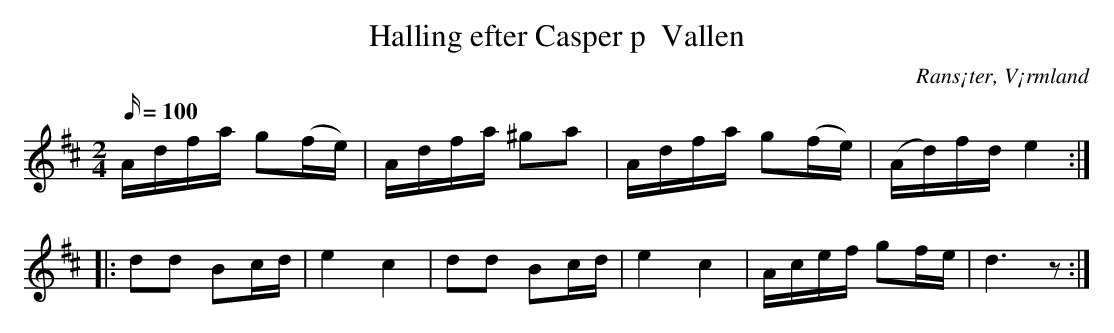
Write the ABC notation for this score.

X:1
T:Halling efter Casper p  Vallen
O:Rans¡ter, V¡rmland
M:2/4
L:1/16
Q:100
K:D
Adfa g2(fe) | Adfa ^g2a2 | Adfa g2(fe) | (Ad)fd e4 :|
L:1/8
|: dd Bc/d/ | e2 c2 | dd Bc/d/ | e2 c2 | A/c/e/f/ gf/e/ | d3 z :|
